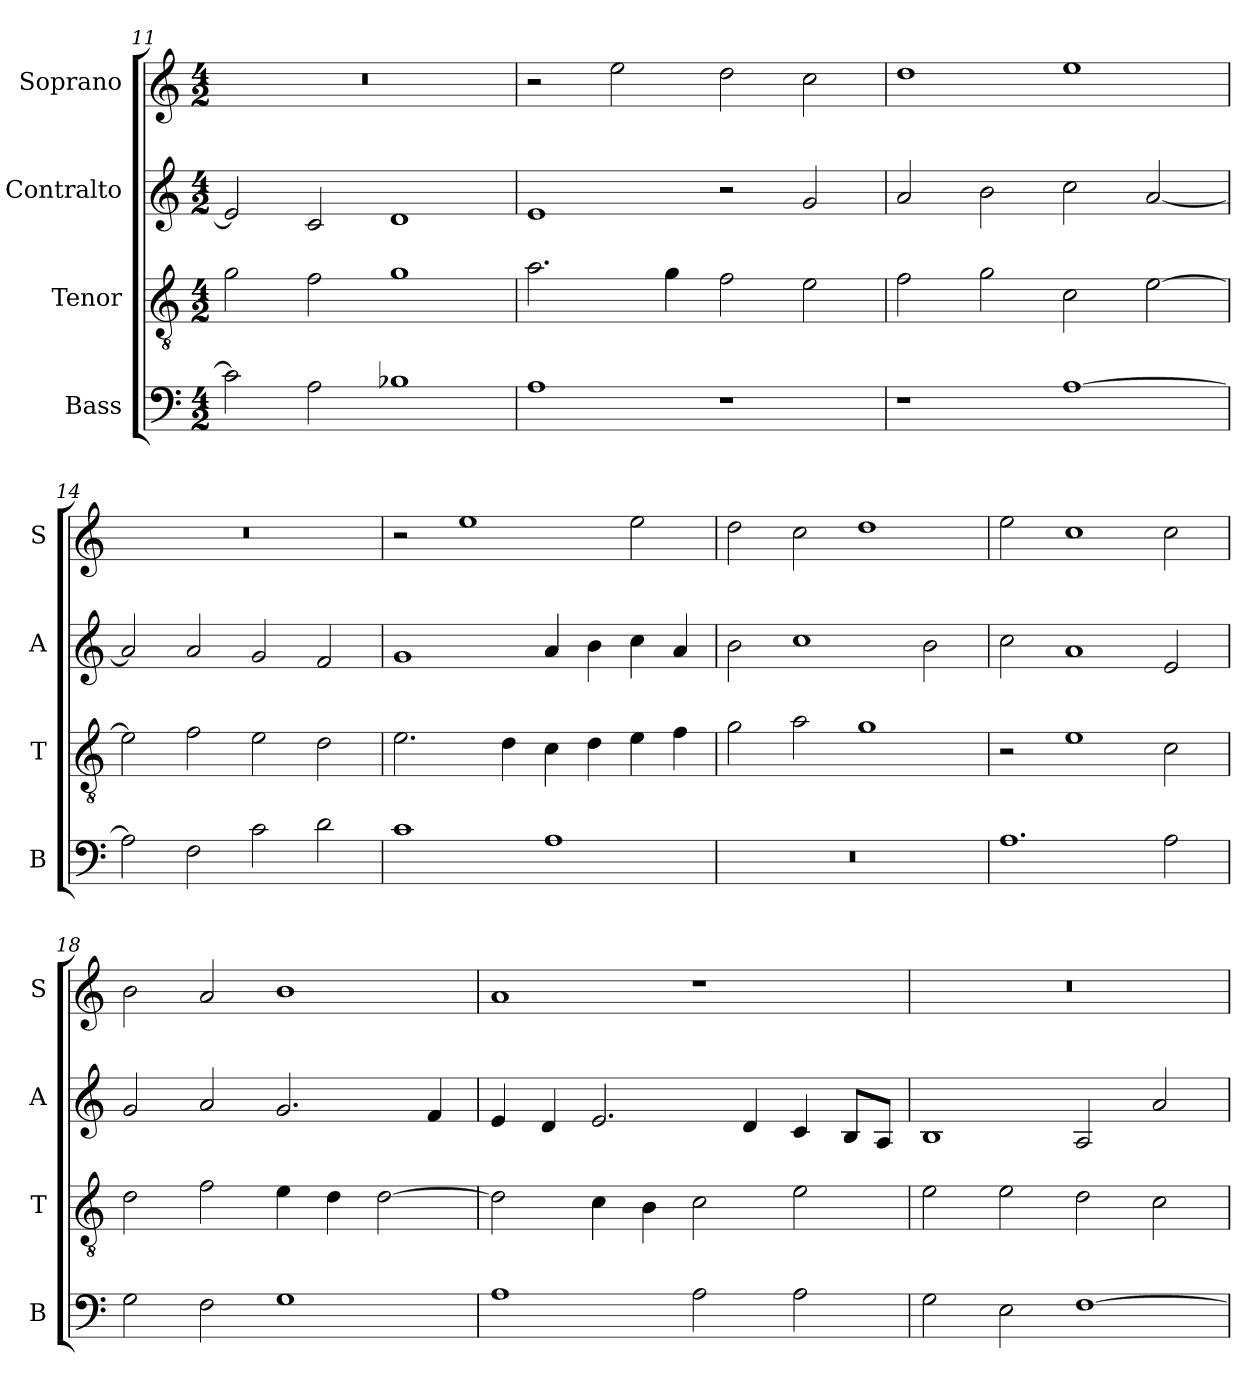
**kern	**kern	**kern	**kern
*part4	*part3	*part2	*part1
*staff4	*staff3	*staff2	*staff1
*I"Bass	*I"Tenor	*I"Contralto	*I"Soprano
*I'B	*I'T	*I'A	*I'S
*clefF4	*clefGv2	*clefG2	*clefG2
*k[]	*k[]	*k[]	*k[]
*A:aeo	*A:aeo	*A:aeo	*A:aeo
*M4/2	*M4/2	*M4/2	*M4/2
=11	=11	=11	=11
2c]	2g	2e]	0r
2A	2f	2c	.
1B-X	1g	1d	.
=12	=12	=12	=12
1A	2.a	1e	2r
.	.	.	2ee
.	4g	.	.
1r	2f	2r	2dd
.	2e	2g	2cc
=13	=13	=13	=13
1r	2f	2a	1dd
.	2g	2b	.
[1A	2c	2cc	1ee
.	[2e	[2a	.
=14	=14	=14	=14
2A]	2e]	2a]	0r
2F	2f	2a	.
2c	2e	2g	.
2d	2d	2f	.
=15	=15	=15	=15
1c	2.e	1g	2r
.	.	.	1ee
.	4d	.	.
1A	4c	4a	.
.	4d	4b	.
.	4e	4cc	2ee
.	4f	4a	.
=16	=16	=16	=16
0r	2g	2b	2dd
.	2a	1cc	2cc
.	1g	.	1dd
.	.	2b	.
=17	=17	=17	=17
1.A	2r	2cc	2ee
.	1e	1a	1cc
2A	2c	2e	2cc
=18	=18	=18	=18
2G	2d	2g	2b
2F	2f	2a	2a
1G	4e	2.g	1b
.	4d	.	.
.	[2d	.	.
.	.	4f	.
=19	=19	=19	=19
1A	2d]	4e	1a
.	.	4d	.
.	4c	2.e	.
.	4B	.	.
2A	2c	.	1r
.	.	4d	.
2A	2e	4c	.
.	.	8B/L	.
.	.	8A/J	.
=20	=20	=20	=20
2G	2e	1B	0r
2E	2e	.	.
[1F	2d	2A	.
.	2c	2a	.
=	=	=	=
*-	*-	*-	*-
